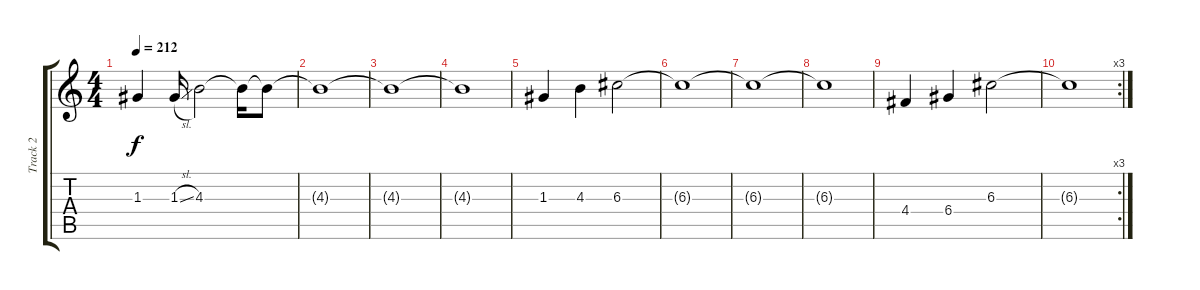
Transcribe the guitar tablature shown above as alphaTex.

\track ("Track 2" "Track 2") {instrument distortionguitar}
\staff {score tabs}
\tuning (E4 B3 G3 D3 A2 E2) {hide}
\ts (4 4)
\tempo 212
\clef g2
\ks c
1.3.4{dy f} 1.3{sl}.16 4.3.2 4.3{t}.16 4.3{t}.8 |
4.3{t}.1 |
4.3{t}.1 |
4.3{t}.1 |
1.3.4 4.3.4 6.3.2 |
6.3{t}.1 |
6.3{t}.1 |
6.3{t}.1 |
4.4.4 6.4.4 6.3.2 |
\rc 3
6.3{t}.1
